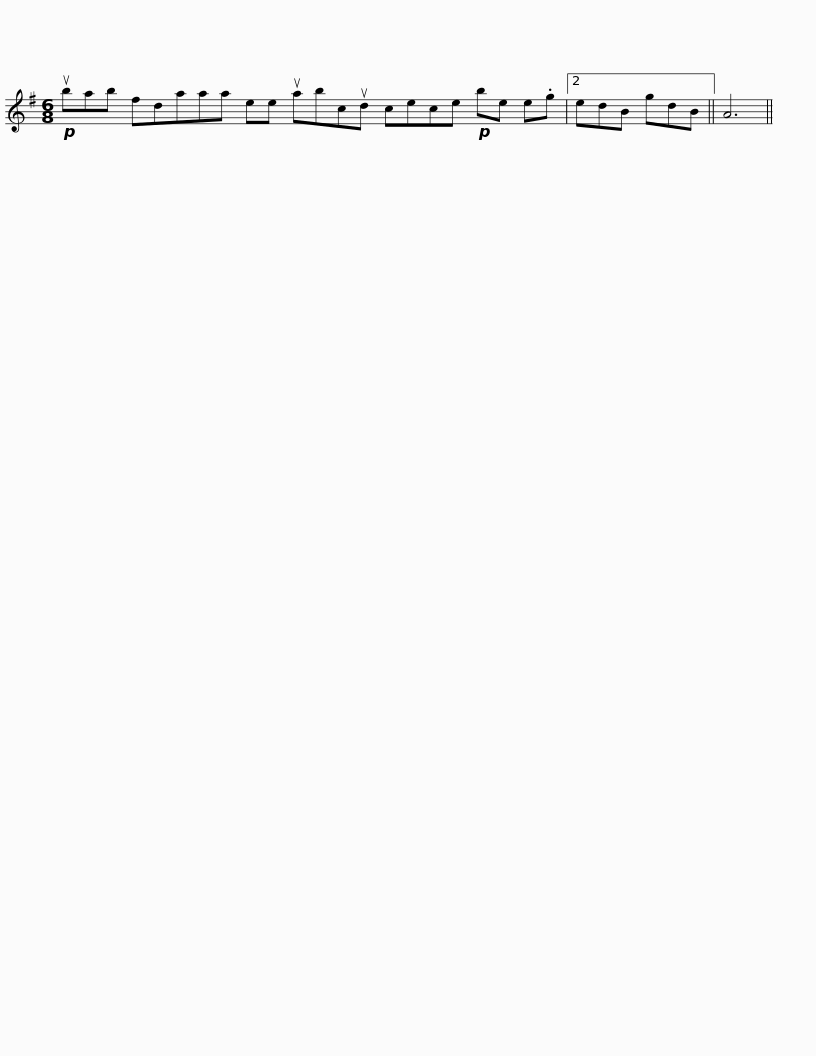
X:1
L:1/8
M:6/8
I:linebreak $
K:G
V:1 treble
V:1
!p! ubab fdaaa ee uabcud cece!p! be e.g |2 edB gdB || A6 || %3
